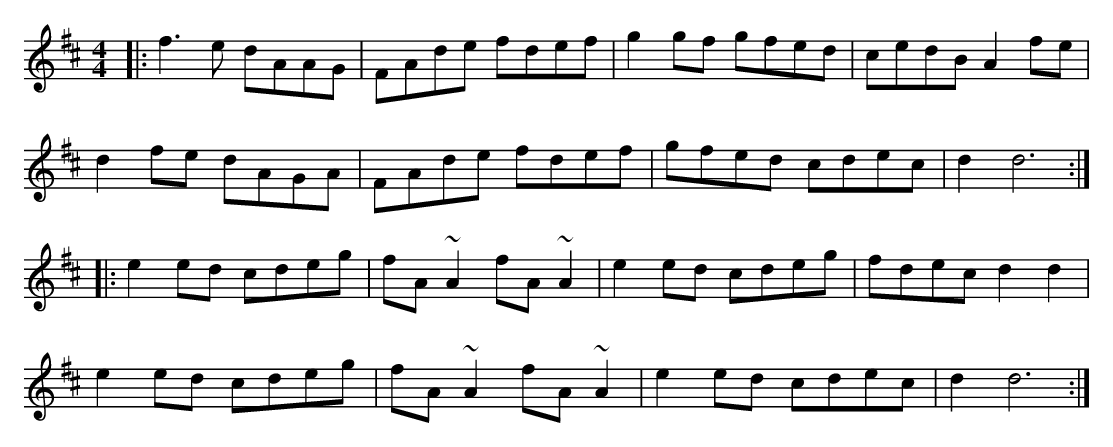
X:1
M:4/4
K:D
|:f3 e dAAG|FAde fdef|g2 gf gfed|cedB A2 fe|
d2 fe dAGA|FAde fdef|gfed cdec|d2 d6:|
|:e2 ed cdeg|fA ~A2 fA ~A2|e2 ed cdeg|fdec d2 d2|
e2 ed cdeg|fA ~A2 fA ~A2|e2 ed cdec|d2 d6:|
